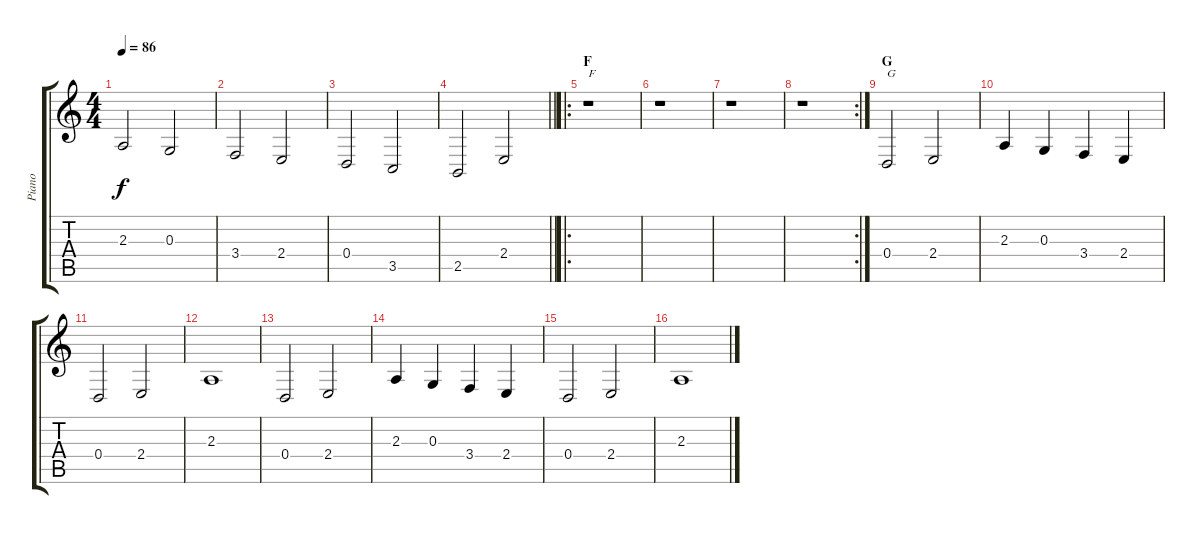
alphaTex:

\track ("Piano" "Piano") {instrument acousticgrandpiano}
\staff {score tabs}
\tuning (E4 B3 G3 D3 A2 E2) {hide}
\ts (4 4)
\tempo 86
\clef g2
\ks c
2.3.2{dy f} 0.3.2 |
3.4.2 2.4.2 |
0.4.2 3.5.2 |
\barLineRight lightlight
2.5.2 2.4.2 |
\ro
\section ("" "F")
r.1{txt "F"} |
r.1 |
r.1 |
\rc 2
r.1 |
\section ("" "G")
0.4.2{txt "G"} 2.4.2 |
2.3.4 0.3.4 3.4.4 2.4.4 |
0.4.2 2.4.2 |
2.3.1 |
0.4.2 2.4.2 |
2.3.4 0.3.4 3.4.4 2.4.4 |
0.4.2 2.4.2 |
2.3.1
